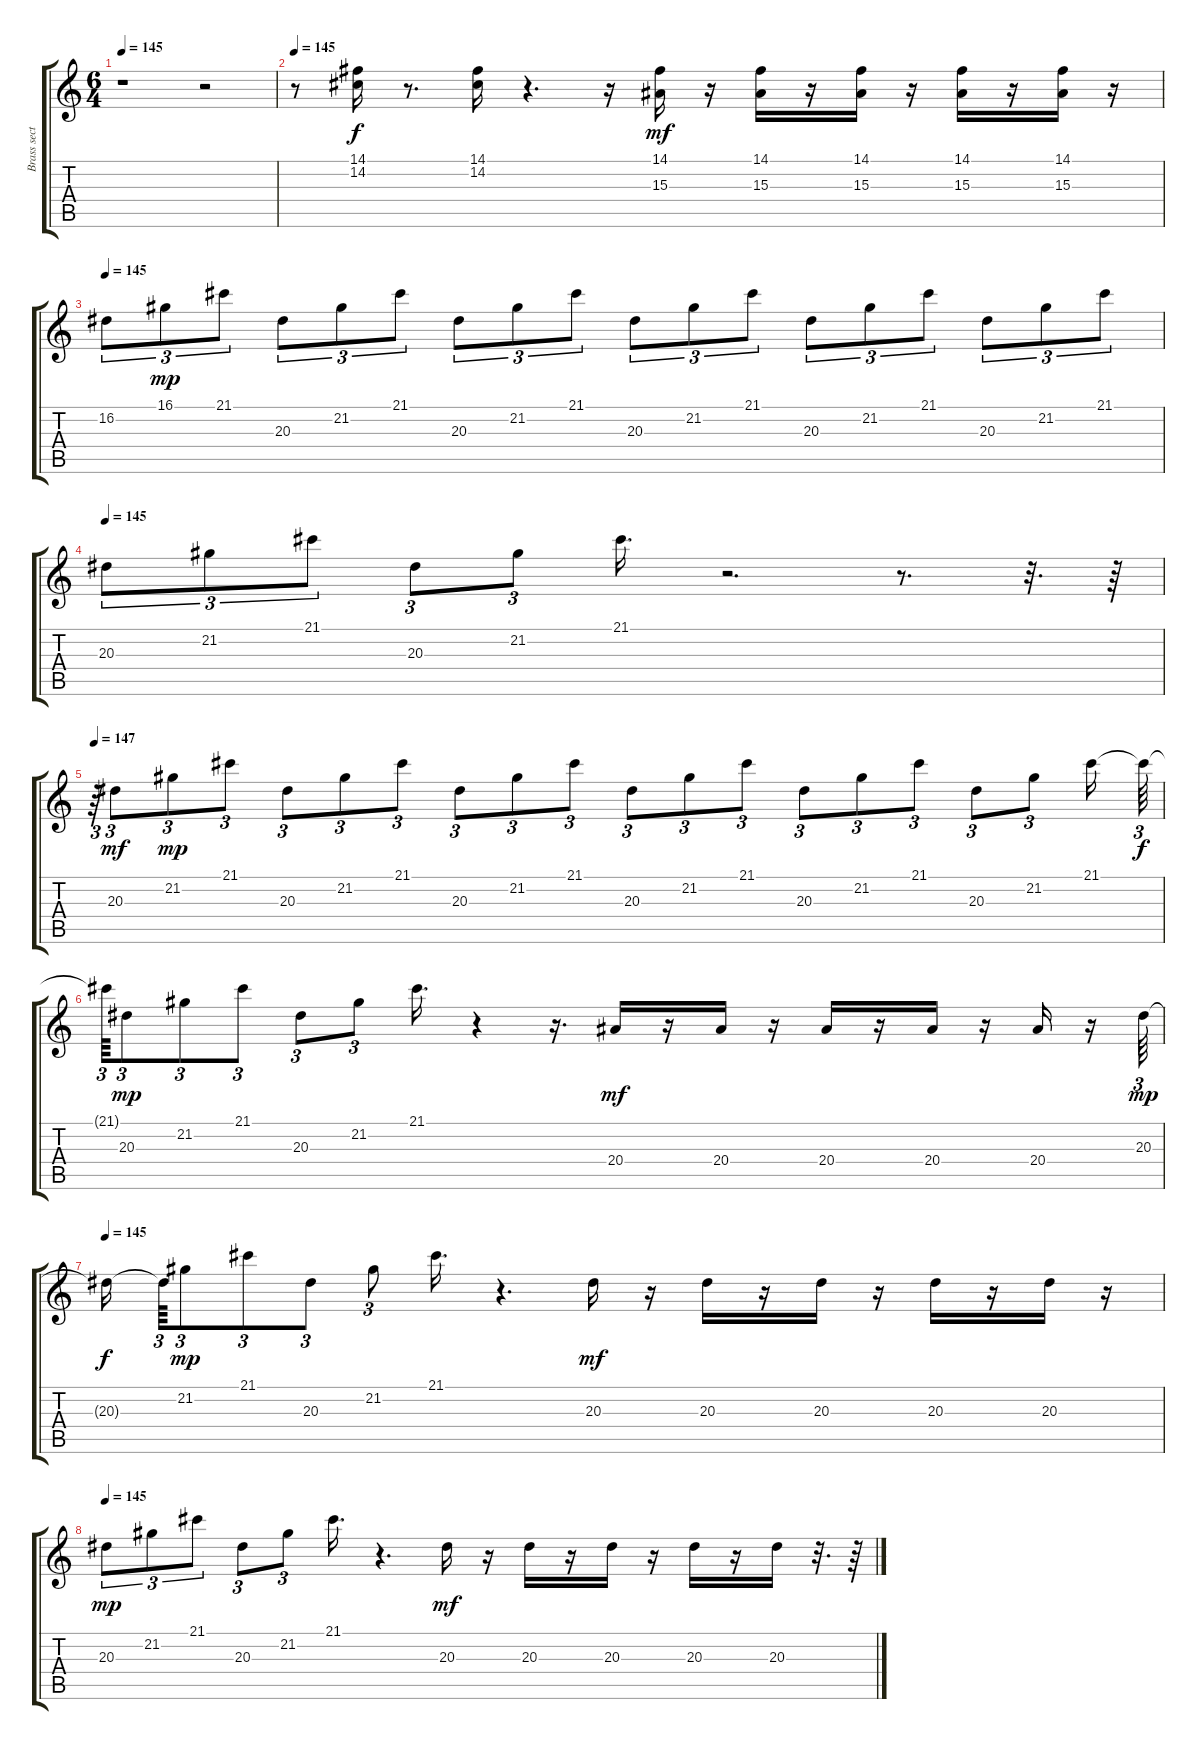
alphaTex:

\track ("Brass section" "Brass sect") {instrument brasssection}
\staff {score tabs}
\tuning (E4 B3 G3 D3 A2 E2) {hide}
\ts (6 4)
\tempo 145
\clef g2
\ks c
r.1{dy mf} r.2 |
\tempo 145
r.8 (14.1 14.2).16{dy f} r.8{d} (14.1 14.2).16 r.4{d} r.16 (14.1 15.3).16{dy mf} r.16 (14.1 15.3).16 r.16 (14.1 15.3).16 r.16 (14.1 15.3).16 r.16 (14.1 15.3).16 r.16 |
\tempo 145
16.2.8{tu (3 2)} 16.1.8{tu (3 2) dy mp} 21.1.8{tu (3 2)} 20.3.8{tu (3 2)} 21.2.8{tu (3 2)} 21.1.8{tu (3 2)} 20.3.8{tu (3 2)} 21.2.8{tu (3 2)} 21.1.8{tu (3 2)} 20.3.8{tu (3 2)} 21.2.8{tu (3 2)} 21.1.8{tu (3 2)} 20.3.8{tu (3 2)} 21.2.8{tu (3 2)} 21.1.8{tu (3 2)} 20.3.8{tu (3 2)} 21.2.8{tu (3 2)} 21.1.8{tu (3 2)} |
\tempo 145
20.3.8{tu (3 2)} 21.2.8{tu (3 2)} 21.1.8{tu (3 2)} 20.3.8{tu (3 2)} 21.2.8{tu (3 2)} 21.1.16{d} r.2{d} r.8{d} r.32{d} r.64 |
\tempo 147
r.64{tu (3 2)} 20.3.8{tu (3 2) dy mf} 21.2.8{tu (3 2) dy mp} 21.1.8{tu (3 2)} 20.3.8{tu (3 2)} 21.2.8{tu (3 2)} 21.1.8{tu (3 2)} 20.3.8{tu (3 2)} 21.2.8{tu (3 2)} 21.1.8{tu (3 2)} 20.3.8{tu (3 2)} 21.2.8{tu (3 2)} 21.1.8{tu (3 2)} 20.3.8{tu (3 2)} 21.2.8{tu (3 2)} 21.1.8{tu (3 2)} 20.3.8{tu (3 2)} 21.2.8{tu (3 2)} 21.1.16 21.1{t}.64{tu (3 2) dy f} |
21.1{t}.64{tu (3 2)} 20.3.8{tu (3 2) dy mp} 21.2.8{tu (3 2)} 21.1.8{tu (3 2)} 20.3.8{tu (3 2)} 21.2.8{tu (3 2)} 21.1.16{d} r.4 r.16{d} 20.4.16{dy mf} r.16 20.4.16 r.16 20.4.16 r.16 20.4.16 r.16 20.4.16 r.16 20.3.64{tu (3 2) dy mp} |
\tempo 145
20.3{t}.16{dy f beam splitsecondary} 20.3{t}.64{tu (3 2)} 21.2.8{tu (3 2) dy mp} 21.1.8{tu (3 2)} 20.3.8{tu (3 2)} 21.2.8{tu (3 2)} 21.1.16{d} r.4{d} 20.3.16{dy mf} r.16 20.3.16 r.16 20.3.16 r.16 20.3.16 r.16 20.3.16 r.16 |
\tempo 145
20.3.8{tu (3 2) dy mp} 21.2.8{tu (3 2)} 21.1.8{tu (3 2)} 20.3.8{tu (3 2)} 21.2.8{tu (3 2)} 21.1.16{d} r.4{d} 20.3.16{dy mf} r.16 20.3.16 r.16 20.3.16 r.16 20.3.16 r.16 20.3.16 r.32{d} r.64
